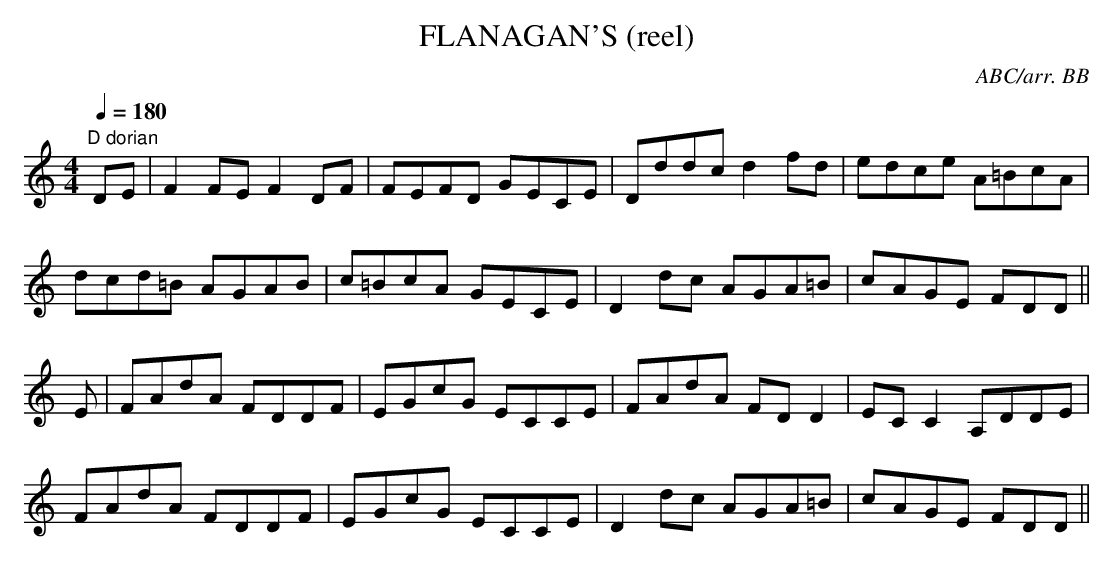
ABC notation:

X:1
T:FLANAGAN'S (reel)
C:ABC/arr. BB
Q:1/4=180
L:1/8
M:4/4
K:C
"D dorian"
DE|F2FE F2DF|FEFD GECE|Dddc d2fd|edce A=BcA|
dcd=B AGAB|c=BcA GECE|D2dc AGA=B|cAGE FDD||
E|FAdA FDDF|EGcG ECCE|FAdA FDD2|ECC2 A,DDE|
FAdA FDDF|EGcG ECCE|D2dc AGA=B|cAGE FDD||
